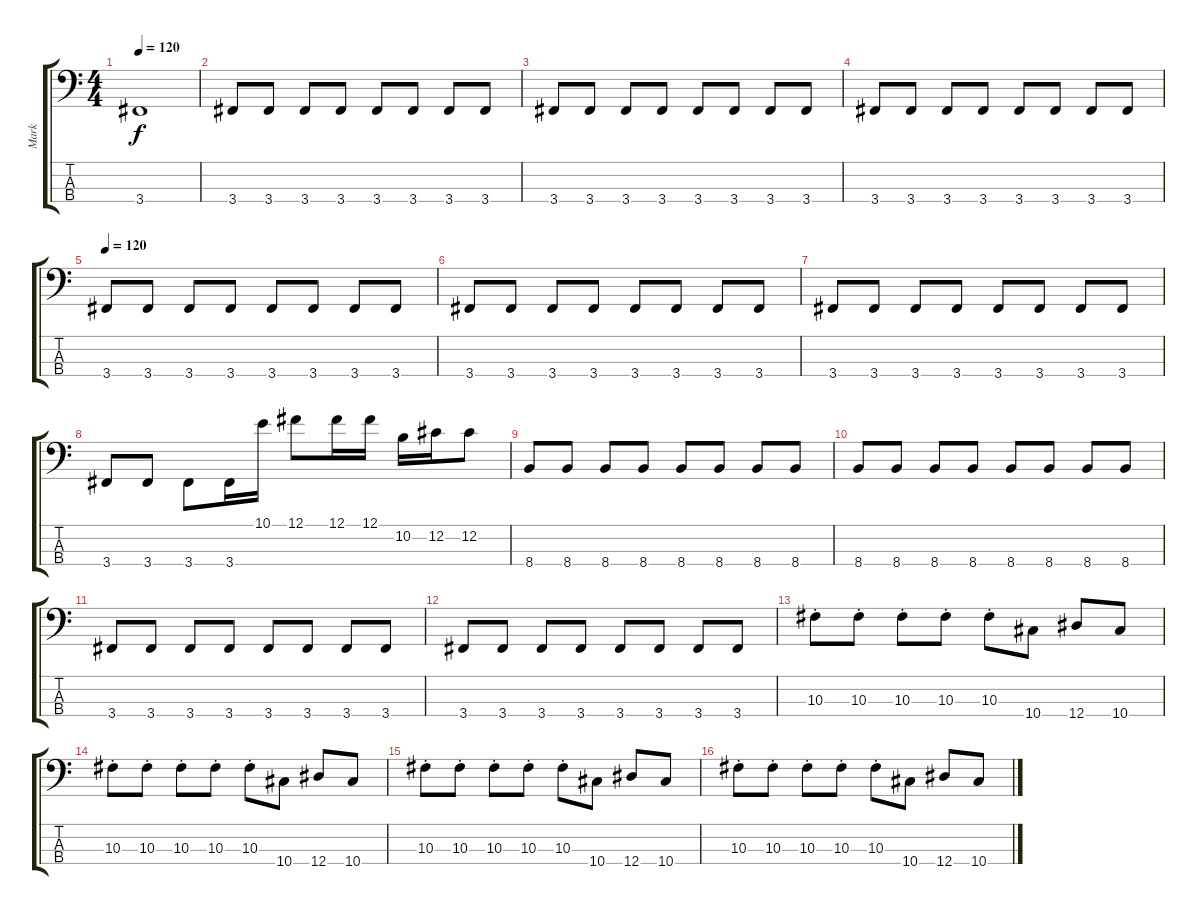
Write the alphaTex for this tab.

\track ("Mark" "Mark") {instrument electricbasspick}
\staff {score tabs}
\tuning (Gb2 Db2 Ab1 Eb1) {hide}
\ts (4 4)
\tempo 120
\clef f4
\ks c
3.4.1{dy f} |
3.4.8 3.4.8 3.4.8 3.4.8 3.4.8 3.4.8 3.4.8 3.4.8 |
3.4.8 3.4.8 3.4.8 3.4.8 3.4.8 3.4.8 3.4.8 3.4.8 |
3.4.8 3.4.8 3.4.8 3.4.8 3.4.8 3.4.8 3.4.8 3.4.8 |
\tempo 120
3.4.8 3.4.8 3.4.8 3.4.8 3.4.8 3.4.8 3.4.8 3.4.8 |
3.4.8 3.4.8 3.4.8 3.4.8 3.4.8 3.4.8 3.4.8 3.4.8 |
3.4.8 3.4.8 3.4.8 3.4.8 3.4.8 3.4.8 3.4.8 3.4.8 |
3.4.8 3.4.8 3.4.8 3.4.16 10.1.16 12.1.8 12.1.16 12.1.16 10.2.16 12.2.16 12.2.8 |
8.4.8 8.4.8 8.4.8 8.4.8 8.4.8 8.4.8 8.4.8 8.4.8 |
8.4.8 8.4.8 8.4.8 8.4.8 8.4.8 8.4.8 8.4.8 8.4.8 |
3.4.8 3.4.8 3.4.8 3.4.8 3.4.8 3.4.8 3.4.8 3.4.8 |
3.4.8 3.4.8 3.4.8 3.4.8 3.4.8 3.4.8 3.4.8 3.4.8 |
10.3{st}.8 10.3{st}.8 10.3{st}.8 10.3{st}.8 10.3{st}.8 10.4.8 12.4.8 10.4.8 |
10.3{st}.8 10.3{st}.8 10.3{st}.8 10.3{st}.8 10.3{st}.8 10.4.8 12.4.8 10.4.8 |
10.3{st}.8 10.3{st}.8 10.3{st}.8 10.3{st}.8 10.3{st}.8 10.4.8 12.4.8 10.4.8 |
10.3{st}.8 10.3{st}.8 10.3{st}.8 10.3{st}.8 10.3{st}.8 10.4.8 12.4.8 10.4.8
